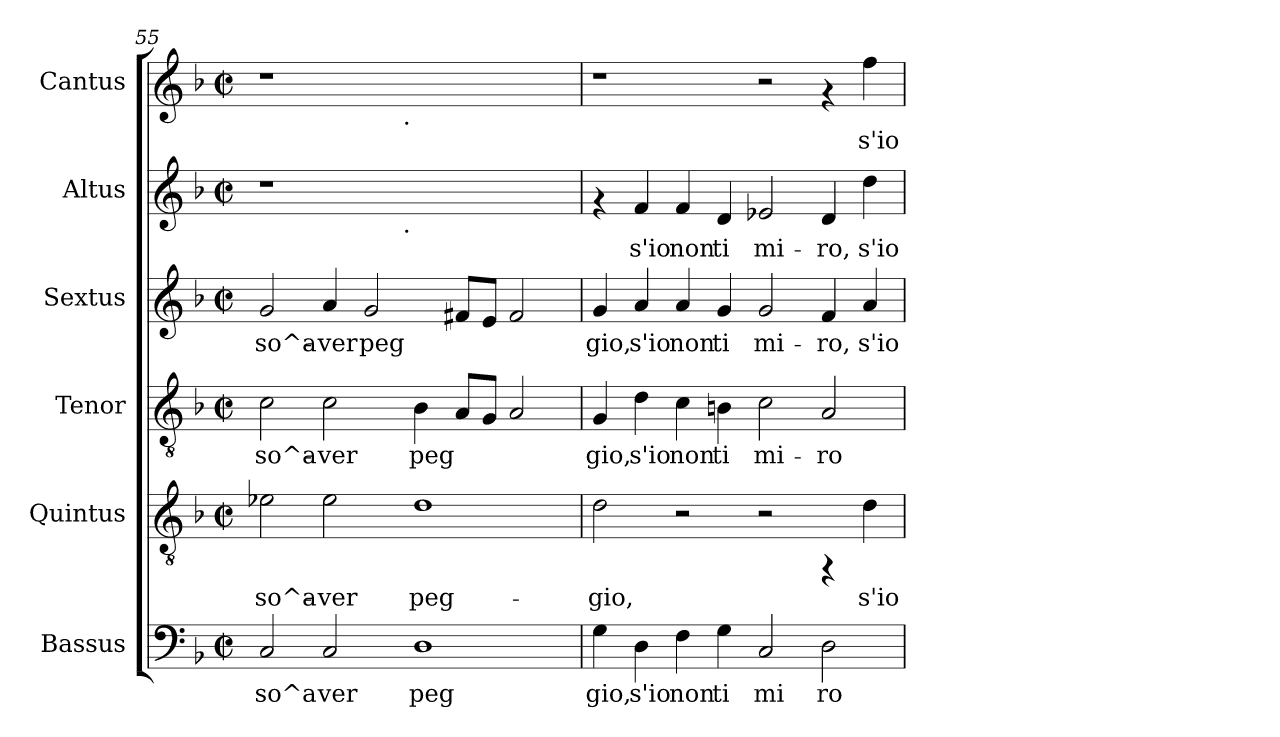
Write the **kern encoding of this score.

**kern	**text	**kern	**text	**kern	**text	**kern	**text	**kern	**text	**kern	**text
*part6	*part6	*part5	*part5	*part4	*part4	*part3	*part3	*part2	*part2	*part1	*part1
*staff6	*staff6	*staff5	*staff5	*staff4	*staff4	*staff3	*staff3	*staff2	*staff2	*staff1	*staff1
*I"Bassus	*	*I"Quintus	*	*I"Tenor	*	*I"Sextus	*	*I"Altus	*	*I"Cantus	*
*clefF4	*	*clefGv2	*	*clefGv2	*	*clefG2	*	*clefG2	*	*clefG2	*
*k[b-]	*	*k[b-]	*	*k[b-]	*	*k[b-]	*	*k[b-]	*	*k[b-]	*
*F:	*	*F:	*	*F:	*	*F:	*	*F:	*	*F:	*
*M2/2	*	*M2/2	*	*M2/2	*	*M2/2	*	*M2/2	*	*M2/2	*
*met(c|)	*	*met(c|)	*	*met(c|)	*	*met(c|)	*	*met(c|)	*	*met(c|)	*
=55	=55	=55	=55	=55	=55	=55	=55	=55	=55	=55	=55
!	!LO:LY:b:cj	!	!LO:LY:b:cj	!	!LO:LY:b:cj	!	!LO:LY:b:cj	!	!	!	!
*	*	*	*	*	*	*	*	*^	*	*^	*
2C/	so^a	2e-X\	-so^a-	2c\	-so^a-	2g/	-so^a-	1r	2ryy	.	1r	2ryy	.
!	!LO:LY:b:cj	!	!LO:LY:b:cj	!	!LO:LY:b:cj	!	!LO:LY:b:cj	!	!	!	!	!	!
2C/	ver	2e-\	-ver	2c\	-ver	4a/	-ver	.	4...ryy	.	.	4...ryy	.
!	!	!	!	!	!	!	!LO:LY:b:cj	!	!	!	!	!	!
.	.	.	.	.	.	2g/	peg-	.	.	.	.	.	.
!	!	!	!	!	!	!	!	!	!	!	!	!LO:TX:b:t=.	!
!	!	!	!	!	!	!	!	!	!LO:TX:b:t=.	!	!	!	!
.	.	.	.	.	.	.	.	.	1ryy	.	.	1ryy	.
!	!LO:LY:b:cj	!	!LO:LY:b:cj	!	!LO:LY:b:cj	!	!	!	!	!	!	!	!
1D	peg	1d	peg-	4B-\	peg-	.	.	1ryy	.	.	1ryy	.	.
!	!	!	!	!	!LO:LY:b:cj	!	!LO:LY:b:cj	!	!	!	!	!	!
.	.	.	.	8A/L	--	8f#/L	--	.	.	.	.	.	.
!	!	!	!	!	!LO:LY:b:cj	!	!LO:LY:b:cj	!	!	!	!	!	!
.	.	.	.	8G/J	--	8e/J	--	.	.	.	.	.	.
!	!	!	!	!	!LO:LY:b:cj	!	!LO:LY:b:cj	!	!	!	!	!	!
.	.	.	.	2A/	--	2f#/	--	.	.	.	.	.	.
.	.	.	.	.	.	.	.	.	32ryy	.	.	32ryy	.
!!LO:PB:g=z
=56	=56	=56	=56	=56	=56	=56	=56	=56	=56	=56	=56	=56	=56
!	!LO:LY:b:cj	!	!LO:LY:b:cj	!	!LO:LY:b:cj	!	!LO:LY:b:cj	!	!	!	!	!	!
*	*	*	*	*	*	*	*	*v	*v	*	*	*	*
*	*	*	*	*	*	*	*	*	*	*v	*v	*
4G\	gio,	2d\	-gio,	4G/	-gio,	4g/	-gio,	4rf	.	1r	.
!	!LO:LY:b:cj	!	!	!	!LO:LY:b:cj	!	!LO:LY:b:cj	!	!LO:LY:b:cj	!	!
4D\	s'io	.	.	4d\	s'io	4a/	s'io	4f/	s'io	.	.
!	!LO:LY:b:cj	!	!	!	!LO:LY:b:cj	!	!LO:LY:b:cj	!	!LO:LY:b:cj	!	!
4F\	non	2r	.	4c\	non	4a/	non	4f/	non	.	.
!	!LO:LY:b:cj	!	!	!	!LO:LY:b:cj	!	!LO:LY:b:cj	!	!LO:LY:b:cj	!	!
4G\	ti	.	.	4Bn\	ti	4g/	ti	4d/	ti	.	.
!	!LO:LY:b:cj	!	!	!	!LO:LY:b:cj	!	!LO:LY:b:cj	!	!LO:LY:b:cj	!	!
2C/	mi	2r	.	2c\	mi-	2g/	mi-	2e-X/	mi-	2r	.
!	!LO:LY:b:cj	!	!	!	!LO:LY:b:cj	!	!LO:LY:b:cj	!	!LO:LY:b:cj	!	!
2D\	ro	4rFF	.	2A/	-ro	4f/	-ro,	4d/	-ro,	4rf	.
!	!	!	!LO:LY:b:cj	!	!	!	!LO:LY:b:cj	!	!LO:LY:b:cj	!	!LO:LY:b:cj
.	.	4d\	s'io	.	.	4a/	s'io	4dd\	s'io	4ff\	s'io
=	=	=	=	=	=	=	=	=	=	=	=
*-	*-	*-	*-	*-	*-	*-	*-	*-	*-	*-	*-
